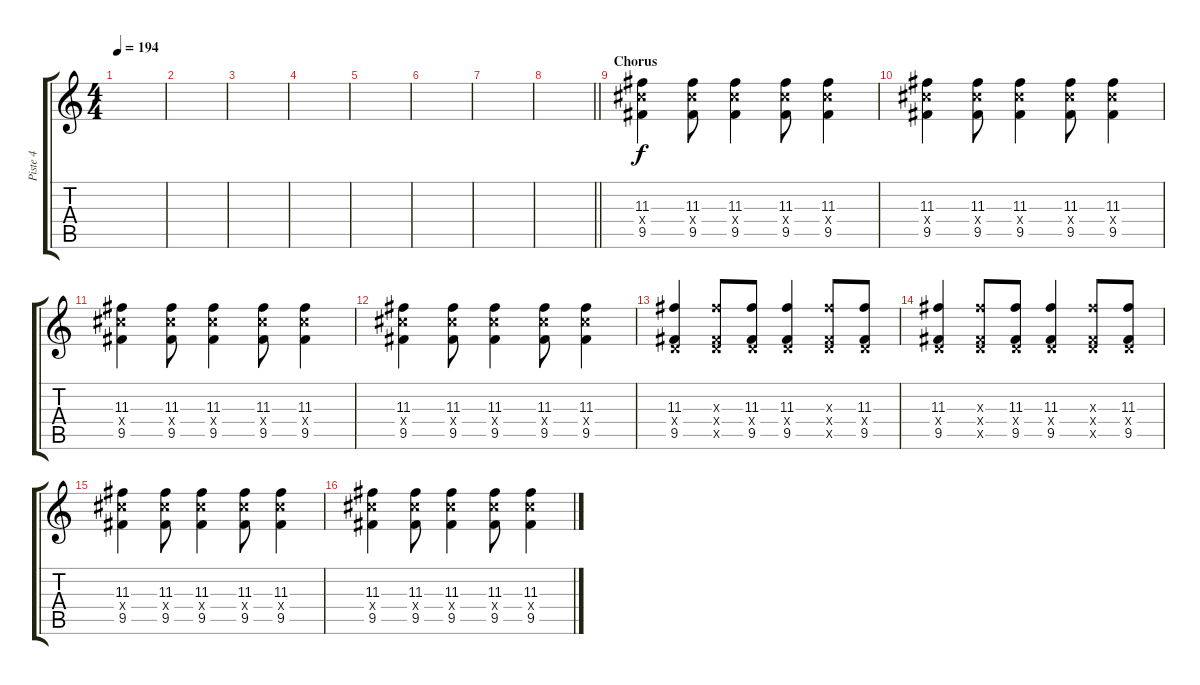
\track ("Piste 4" "Piste 4") {instrument distortionguitar}
\staff {score tabs}
\tuning (E4 B3 G3 D3 A2 E2) {hide}
\ts (4 4)
\tempo 194
\clef g2
\ks c
|
|
|
|
|
|
|
\barLineRight lightlight
|
\section ("" "Chorus")
(11.3 11.4{x} 9.5).4{volume 8} (11.3 11.4{x} 9.5).8 (11.3 11.4{x} 9.5).4 (11.3 11.4{x} 9.5).8 (11.3 11.4{x} 9.5).4 |
(11.3 11.4{x} 9.5).4 (11.3 11.4{x} 9.5).8 (11.3 11.4{x} 9.5).4 (11.3 11.4{x} 9.5).8 (11.3 11.4{x} 9.5).4 |
(11.3 11.4{x} 9.5).4 (11.3 11.4{x} 9.5).8 (11.3 11.4{x} 9.5).4 (11.3 11.4{x} 9.5).8 (11.3 11.4{x} 9.5).4 |
(11.3 11.4{x} 9.5).4 (11.3 11.4{x} 9.5).8 (11.3 11.4{x} 9.5).4 (11.3 11.4{x} 9.5).8 (11.3 11.4{x} 9.5).4 |
(11.3 0.4{x} 9.5).4 (11.3{x} 0.4{x} 9.5{x}).8 (11.3 0.4{x} 9.5).8 (11.3 0.4{x} 9.5).4 (11.3{x} 0.4{x} 9.5{x}).8 (11.3 0.4{x} 9.5).8 |
(11.3 0.4{x} 9.5).4 (11.3{x} 0.4{x} 9.5{x}).8 (11.3 0.4{x} 9.5).8 (11.3 0.4{x} 9.5).4 (11.3{x} 0.4{x} 9.5{x}).8 (11.3 0.4{x} 9.5).8 |
(11.3 11.4{x} 9.5).4 (11.3 11.4{x} 9.5).8 (11.3 11.4{x} 9.5).4 (11.3 11.4{x} 9.5).8 (11.3 11.4{x} 9.5).4 |
(11.3 11.4{x} 9.5).4 (11.3 11.4{x} 9.5).8 (11.3 11.4{x} 9.5).4 (11.3 11.4{x} 9.5).8 (11.3 11.4{x} 9.5).4
